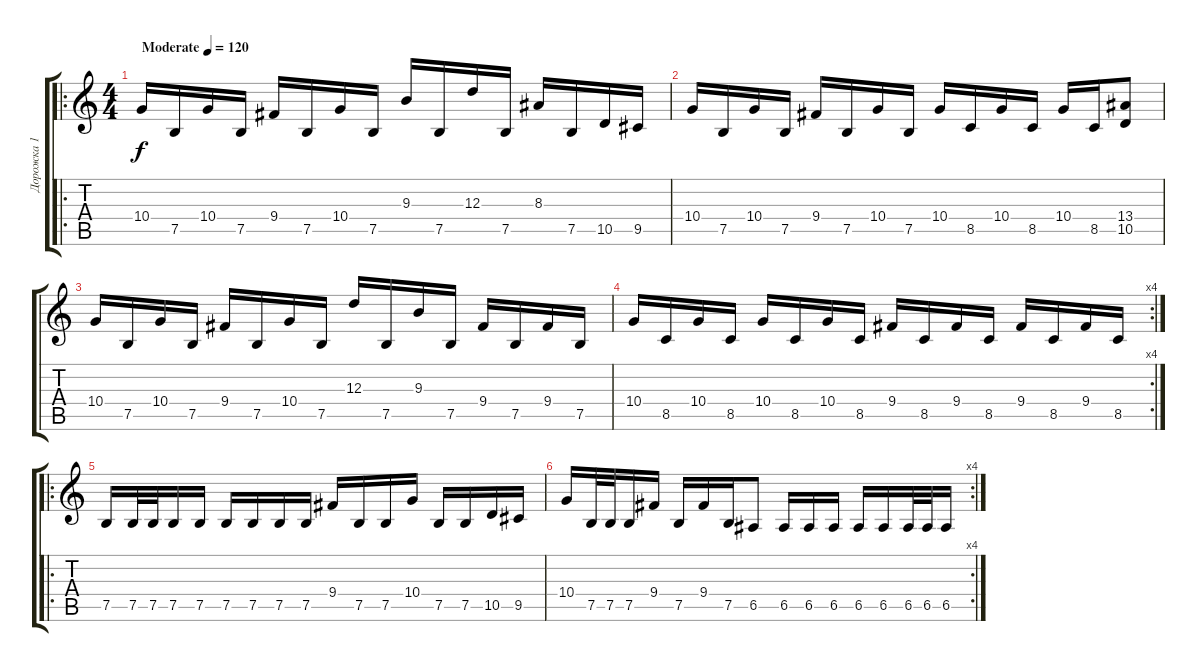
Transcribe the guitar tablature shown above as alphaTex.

\track ("Дорожка 1" "Дорожка 1") {instrument distortionguitar}
\staff {score tabs}
\tuning (B3 Gb3 D3 A2 E2 B1) {hide}
\ro
\ts (4 4)
\tempo (120 "Moderate")
\clef g2
\ks c
10.4.16{dy f instrument distortionguitar} 7.5.16 10.4.16 7.5.16 9.4.16 7.5.16 10.4.16 7.5.16 9.3.16 7.5.16 12.3.16 7.5.16 8.3.16 7.5.16 10.5.16 9.5.16 |
10.4.16 7.5.16 10.4.16 7.5.16 9.4.16 7.5.16 10.4.16 7.5.16 10.4.16 8.5.16 10.4.16 8.5.16 10.4.16 8.5.16 (13.4 10.5).8 |
10.4.16 7.5.16 10.4.16 7.5.16 9.4.16 7.5.16 10.4.16 7.5.16 12.3.16 7.5.16 9.3.16 7.5.16 9.4.16 7.5.16 9.4.16 7.5.16 |
\rc 4
10.4.16 8.5.16 10.4.16 8.5.16 10.4.16 8.5.16 10.4.16 8.5.16 9.4.16 8.5.16 9.4.16 8.5.16 9.4.16 8.5.16 9.4.16 8.5.16 |
\ro
7.5.16 7.5.32 7.5.32 7.5.16 7.5.16 7.5.16 7.5.16 7.5.16 7.5.16 9.4.16 7.5.16 7.5.16 10.4.16 7.5.16 7.5.16 10.5.16 9.5.16 |
\rc 4
10.4.16 7.5.32 7.5.32 7.5.16 9.4.16 7.5.16 9.4.16 7.5.16 6.5.8 6.5.16 6.5.16 6.5.16 6.5.16 6.5.16 6.5.32 6.5.32 6.5.16
